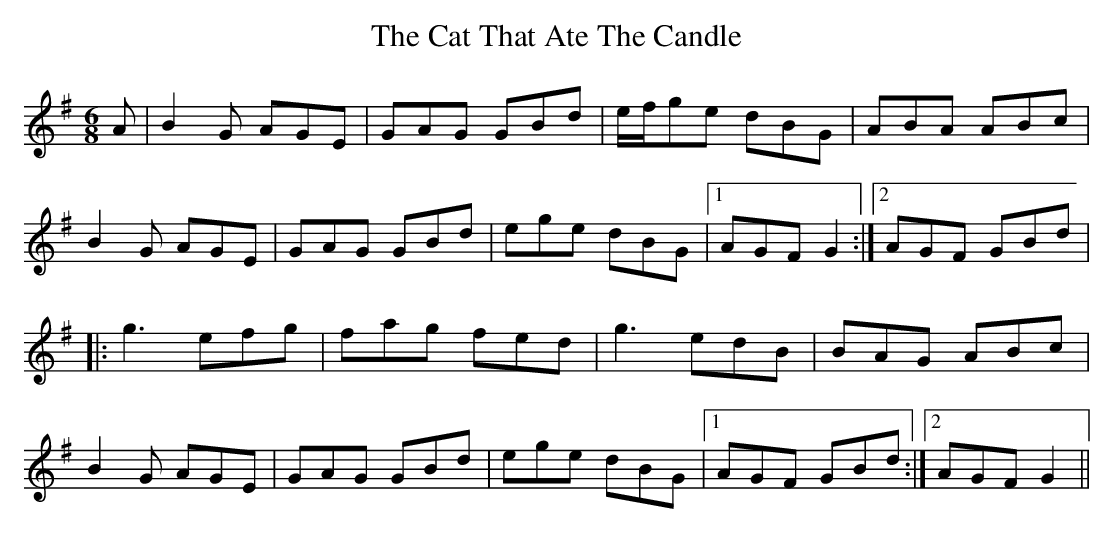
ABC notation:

X:1
T: The Cat That Ate The Candle
M: 6/8
L: 1/8
K: Gmaj
A|B2G AGE|GAG GBd|e/2f/2ge dBG|ABA ABc|
B2G AGE|GAG GBd|ege dBG|1 AGF G2 :|2 AGF GBd|
|:g3 efg|fag fed|g3 edB|BAG ABc|
B2G AGE|GAG GBd|ege dBG|1 AGF GBd :|2 AGF G2||
